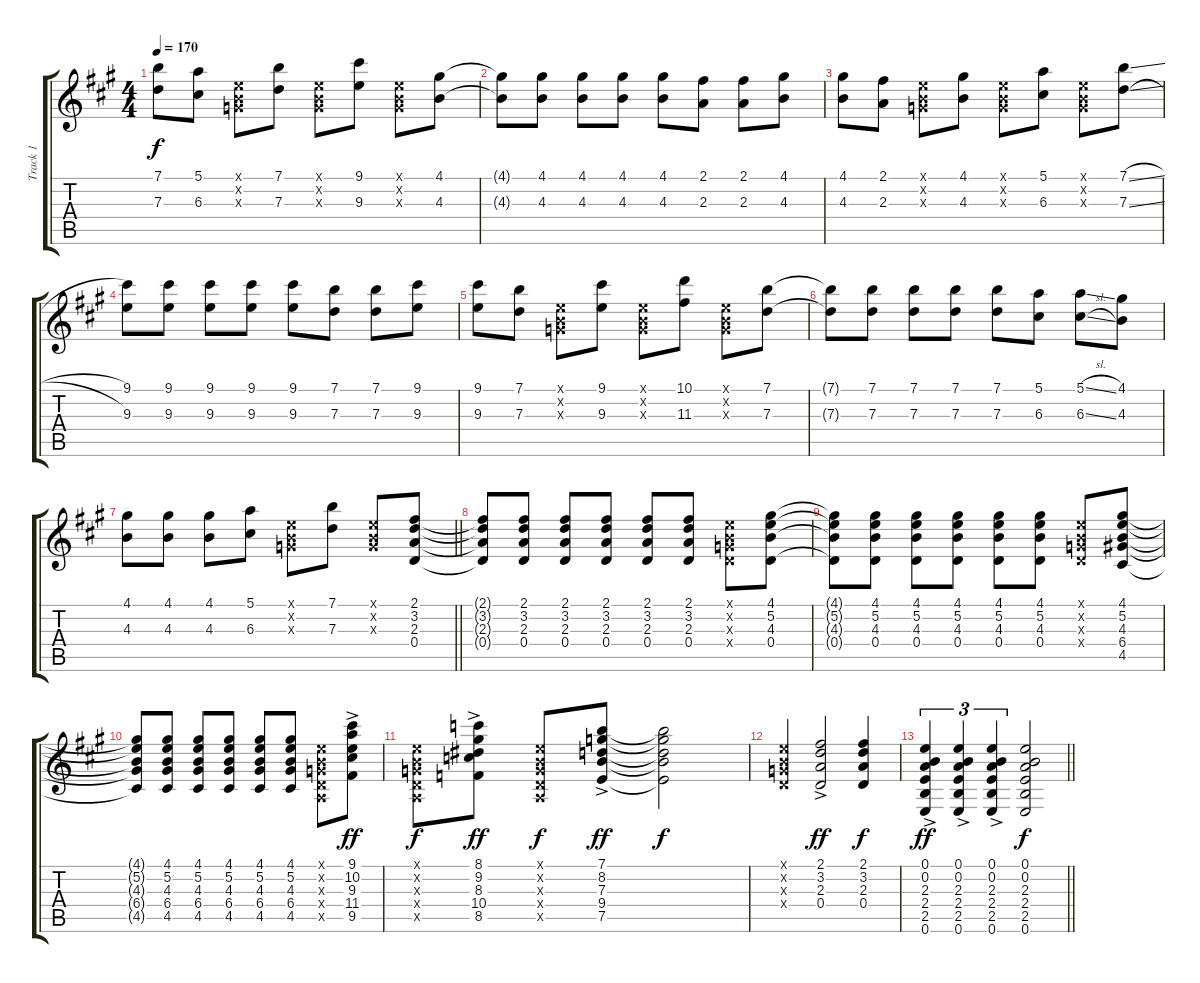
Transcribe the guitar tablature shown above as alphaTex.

\track ("Track 1" "Track 1") {instrument acousticguitarnylon}
\staff {score tabs}
\tuning (E4 B3 G3 D3 A2 E2) {hide}
\ts (4 4)
\tempo 170
\clef g2
\ks a
(7.1 7.3).8{dy f} (5.1 6.3).8 (0.1{x} 0.2{x} 0.3{x}).8 (7.1 7.3).8 (0.1{x} 0.2{x} 0.3{x}).8 (9.1 9.3).8 (0.1{x} 0.2{x} 0.3{x}).8 (4.1 4.3).8 |
(4.1{t} 4.3{t}).8 (4.1 4.3).8 (4.1 4.3).8 (4.1 4.3).8 (4.1 4.3).8 (2.1 2.3).8 (2.1 2.3).8 (4.1 4.3).8 |
(4.1 4.3).8 (2.1 2.3).8 (0.1{x} 0.2{x} 0.3{x}).8 (4.1 4.3).8 (0.1{x} 0.2{x} 0.3{x}).8 (5.1 6.3).8 (0.1{x} 0.2{x} 0.3{x}).8 (7.1{sl} 7.3{sl}).8 |
(9.1 9.3).8 (9.1 9.3).8 (9.1 9.3).8 (9.1 9.3).8 (9.1 9.3).8 (7.1 7.3).8 (7.1 7.3).8 (9.1 9.3).8 |
(9.1 9.3).8 (7.1 7.3).8 (0.1{x} 0.2{x} 0.3{x}).8 (9.1 9.3).8 (0.1{x} 0.2{x} 0.3{x}).8 (10.1 11.3).8 (0.1{x} 0.2{x} 0.3{x}).8 (7.1 7.3).8 |
(7.1{t} 7.3{t}).8 (7.1 7.3).8 (7.1 7.3).8 (7.1 7.3).8 (7.1 7.3).8 (5.1 6.3).8 (5.1{sl} 6.3{sl}).8 (4.1 4.3).8 |
\barLineRight lightlight
(4.1 4.3).8 (4.1 4.3).8 (4.1 4.3).8 (5.1 6.3).8 (0.1{x} 0.2{x} 0.3{x}).8 (7.1 7.3).8 (0.1{x} 0.2{x} 0.3{x}).8 (2.1 3.2 2.3 0.4).8 |
(2.1{t} 3.2{t} 2.3{t} 0.4{t}).8 (2.1 3.2 2.3 0.4).8 (2.1 3.2 2.3 0.4).8 (2.1 3.2 2.3 0.4).8 (2.1 3.2 2.3 0.4).8 (2.1 3.2 2.3 0.4).8 (0.1{x} 0.2{x} 0.3{x} 0.4{x}).8 (4.1 5.2 4.3 0.4).8 |
(4.1{t} 5.2{t} 4.3{t} 0.4{t}).8 (4.1 5.2 4.3 0.4).8 (4.1 5.2 4.3 0.4).8 (4.1 5.2 4.3 0.4).8 (4.1 5.2 4.3 0.4).8 (4.1 5.2 4.3 0.4).8 (0.1{x} 0.2{x} 0.3{x} 0.4{x}).8 (4.1 5.2 4.3 6.4 4.5).8 |
(4.1{t} 5.2{t} 4.3{t} 6.4{t} 4.5{t}).8 (4.1 5.2 4.3 6.4 4.5).8 (4.1 5.2 4.3 6.4 4.5).8 (4.1 5.2 4.3 6.4 4.5).8 (4.1 5.2 4.3 6.4 4.5).8 (4.1 5.2 4.3 6.4 4.5).8 (0.1{x} 0.2{x} 0.3{x} 0.4{x} 0.5{x}).8 (9.1{ac} 10.2{ac} 9.3{ac} 11.4{ac} 9.5{ac}).8{dy ff} |
(0.1{x} 0.2{x} 0.3{x} 0.4{x} 0.5{x}).8{dy f} (8.1{ac} 9.2{ac} 8.3{ac} 10.4{ac} 8.5{ac}).8{dy ff} (0.1{x} 0.2{x} 0.3{x} 0.4{x} 0.5{x}).8{dy f} (7.1{ac} 8.2{ac} 7.3{ac} 9.4{ac} 7.5{ac}).8{dy ff} (7.1{t} 8.2{t} 7.3{t} 9.4{t} 7.5{t}).2{dy f} |
(0.1{x} 0.2{x} 0.3{x} 0.4{x}).4 (2.1{ac} 3.2{ac} 2.3{ac} 0.4{ac}).2{dy ff} (2.1 3.2 2.3 0.4).4{dy f} |
\barLineRight lightlight
(0.1{ac} 0.2{ac} 2.3{ac} 2.4{ac} 2.5{ac} 0.6{ac}).4{tu (3 2) dy ff} (0.1{ac} 0.2{ac} 2.3{ac} 2.4{ac} 2.5{ac} 0.6{ac}).4{tu (3 2)} (0.1{ac} 0.2{ac} 2.3{ac} 2.4{ac} 2.5{ac} 0.6{ac}).4{tu (3 2)} (0.1 0.2 2.3 2.4 2.5 0.6).2{dy f}
